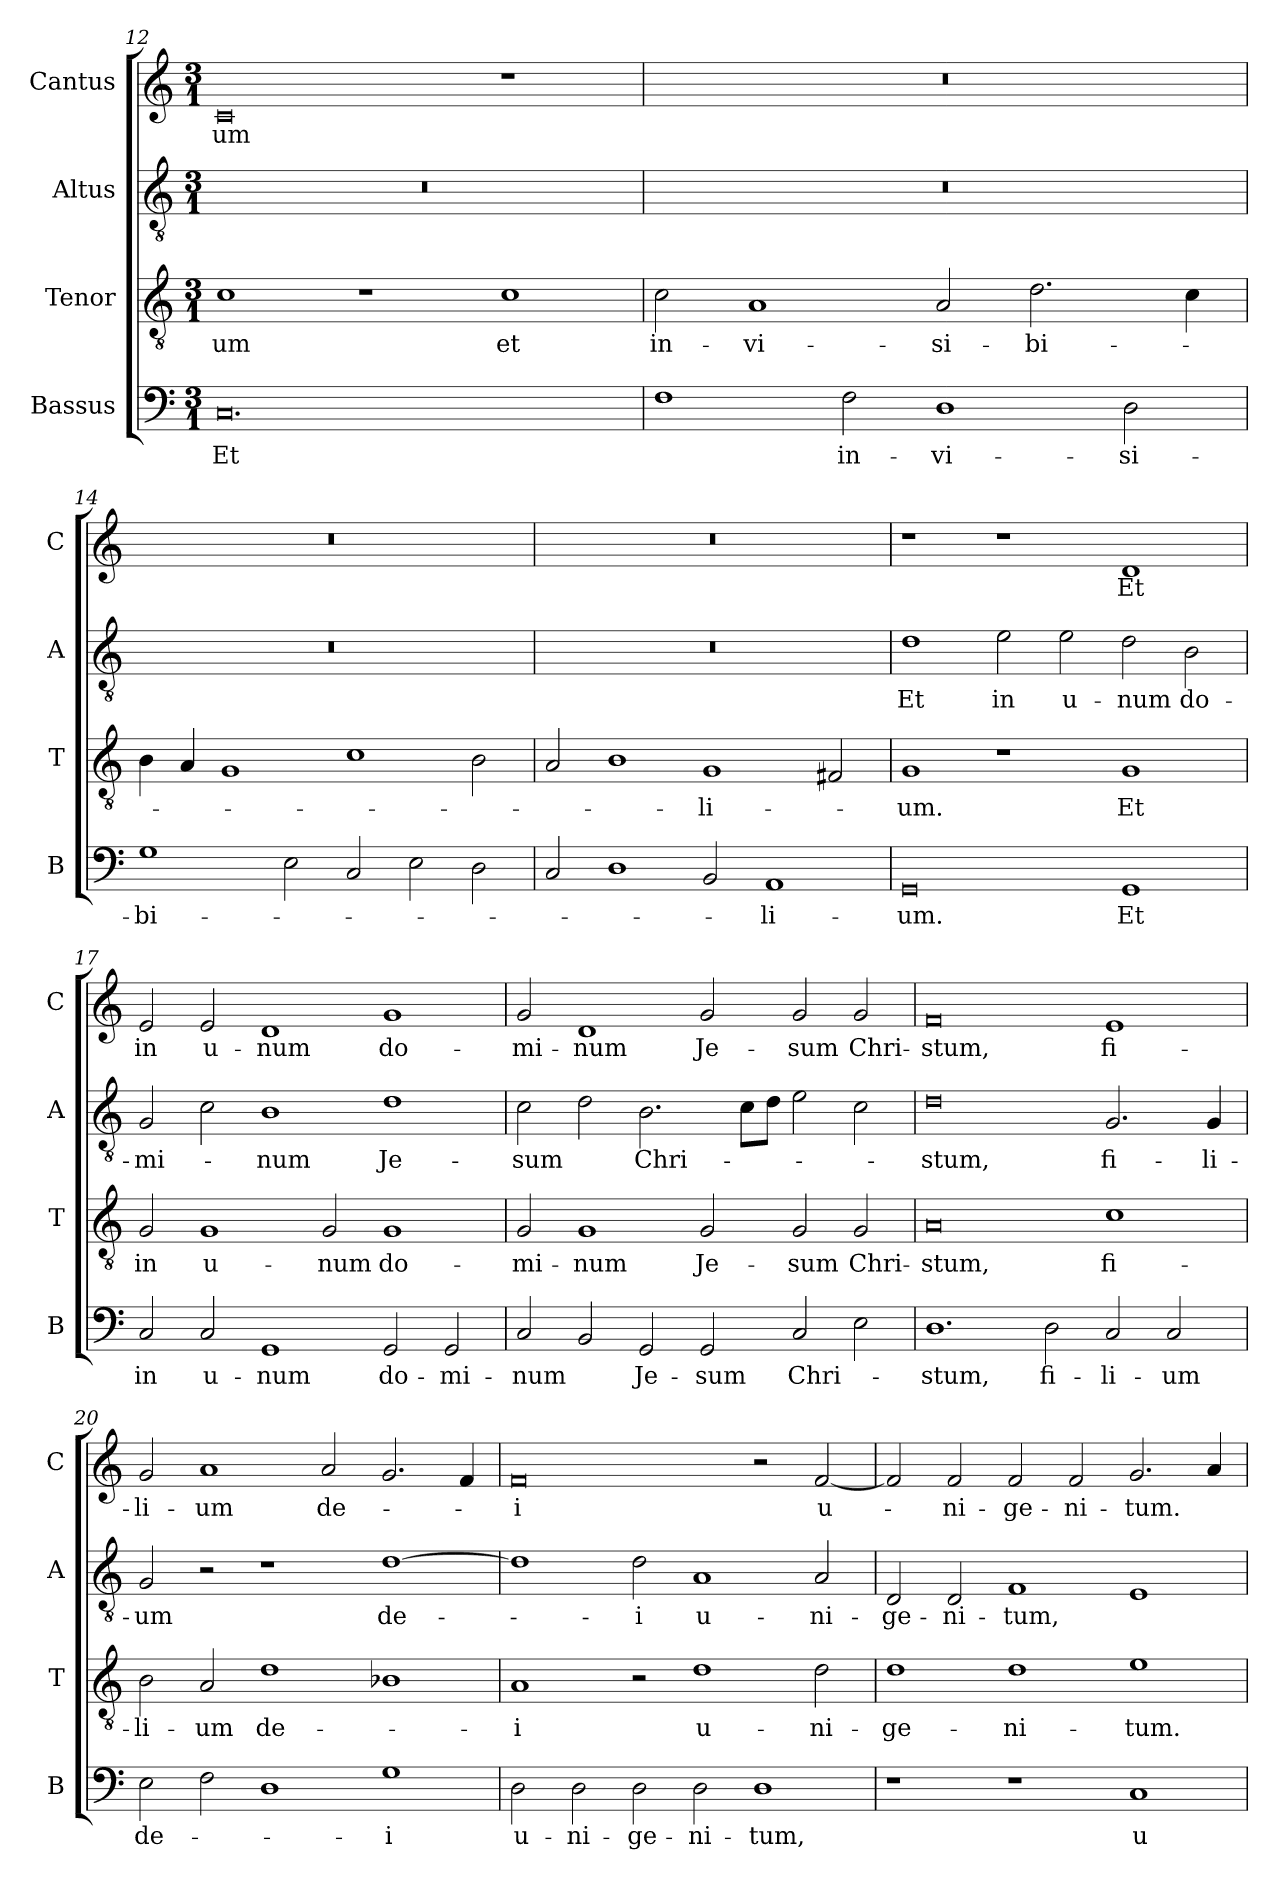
**kern	**text	**kern	**text	**kern	**text	**kern	**text
*part4	*part4	*part3	*part3	*part2	*part2	*part1	*part1
*staff4	*staff4	*staff3	*staff3	*staff2	*staff2	*staff1	*staff1
*I"Bassus	*	*I"Tenor	*	*I"Altus	*	*I"Cantus	*
*I'B	*	*I'T	*	*I'A	*	*I'C	*
*clefF4	*	*clefGv2	*	*clefGv2	*	*clefG2	*
*k[]	*	*k[]	*	*k[]	*	*k[]	*
*M3/1	*	*M3/1	*	*M3/1	*	*M3/1	*
=12	=12	=12	=12	=12	=12	=12	=12
0.C	Et	1c	-um	0.r	.	0c	-um
.	.	1r	.	.	.	.	.
.	.	1c	et	.	.	1r	.
=13	=13	=13	=13	=13	=13	=13	=13
1F	.	2c	in-	0.r	.	0.r	.
.	.	1A	-vi-	.	.	.	.
2F	in-	.	.	.	.	.	.
1D	-vi-	2A	-si-	.	.	.	.
.	.	2.d	-bi-	.	.	.	.
2D	-si-	.	.	.	.	.	.
.	.	4c	.	.	.	.	.
=14	=14	=14	=14	=14	=14	=14	=14
1G	-bi-	4B	.	0.r	.	0.r	.
.	.	4A	.	.	.	.	.
.	.	1G	.	.	.	.	.
2E	.	.	.	.	.	.	.
2C	.	1c	.	.	.	.	.
2E	.	.	.	.	.	.	.
2D	.	2B	.	.	.	.	.
=15	=15	=15	=15	=15	=15	=15	=15
2C	.	2A	.	0.r	.	0.r	.
1D	.	1B	.	.	.	.	.
2BB	.	1G	-li-	.	.	.	.
1AA	-li-	.	.	.	.	.	.
.	.	2F#X	.	.	.	.	.
=16	=16	=16	=16	=16	=16	=16	=16
0GG	-um.	1G	-um.	1d	Et	1r	.
.	.	1r	.	2e	in	1r	.
.	.	.	.	2e	u-	.	.
1GG	Et	1G	Et	2d	-num	1d	Et
.	.	.	.	2B	do-	.	.
=17	=17	=17	=17	=17	=17	=17	=17
2C	in	2G	in	2G	-mi-	2e	in
2C	u-	1G	u-	2c	.	2e	u-
1GG	-num	.	.	1B	-num	1d	-num
.	.	2G	-num	.	.	.	.
2GG	do-	1G	do-	1d	Je-	1g	do-
2GG	-mi-	.	.	.	.	.	.
=18	=18	=18	=18	=18	=18	=18	=18
2C	-num	2G	-mi-	2c	-sum	2g	-mi-
2BB	.	1G	-num	2d	.	1d	-num
2GG	Je-	.	.	2.B	Chri-	.	.
2GG	-sum	2G	Je-	.	.	2g	Je-
.	.	.	.	8cL	.	.	.
.	.	.	.	8dJ	.	.	.
2C	Chri-	2G	-sum	2e	.	2g	-sum
2E	.	2G	Chri-	2c	.	2g	Chri-
=19	=19	=19	=19	=19	=19	=19	=19
1.D	-stum,	0A	-stum,	0d	-stum,	0f	-stum,
2D	fi-	.	.	.	.	.	.
2C	-li-	1c	fi-	2.G	fi-	1e	fi-
2C	-um	.	.	.	.	.	.
.	.	.	.	4G	-li-	.	.
=20	=20	=20	=20	=20	=20	=20	=20
2E	de-	2B	-li-	2G	-um	2g	-li-
2F	.	2A	-um	2r	.	1a	-um
1D	.	1d	de-	1r	.	.	.
.	.	.	.	.	.	2a	de-
!	!	!	!	!	!LO:LY:i	!	!
1G	-i	1B-i	.	[1d	de-	2.g	.
.	.	.	.	.	.	4f	.
=21	=21	=21	=21	=21	=21	=21	=21
!	!LO:LY:i	!	!	!	!	!	!
2D	u-	1A	-i	1d]	.	0f	-i
!	!LO:LY:i	!	!	!	!	!	!
2D	-ni-	.	.	.	.	.	.
!	!LO:LY:i	!	!	!	!LO:LY:i	!	!
2D	-ge-	2r	.	2d	-i	.	.
!	!LO:LY:i	!	!	!	!	!	!
2D	-ni-	1d	u-	1A	u-	.	.
!	!LO:LY:i	!	!	!	!	!	!
1D	-tum,	.	.	.	.	2r	.
.	.	2d	-ni-	2A	-ni-	[2f	u-
=22	=22	=22	=22	=22	=22	=22	=22
1r	.	1d	-ge-	2D	-ge-	2f]	.
.	.	.	.	2D	-ni-	2f	-ni-
1r	.	1d	-ni-	1F	-tum,	2f	-ge-
.	.	.	.	.	.	2f	-ni-
1C	u-	1e	-tum.	1E	.	2.g	-tum.
.	.	.	.	.	.	4a	.
=	=	=	=	=	=	=	=
*-	*-	*-	*-	*-	*-	*-	*-
